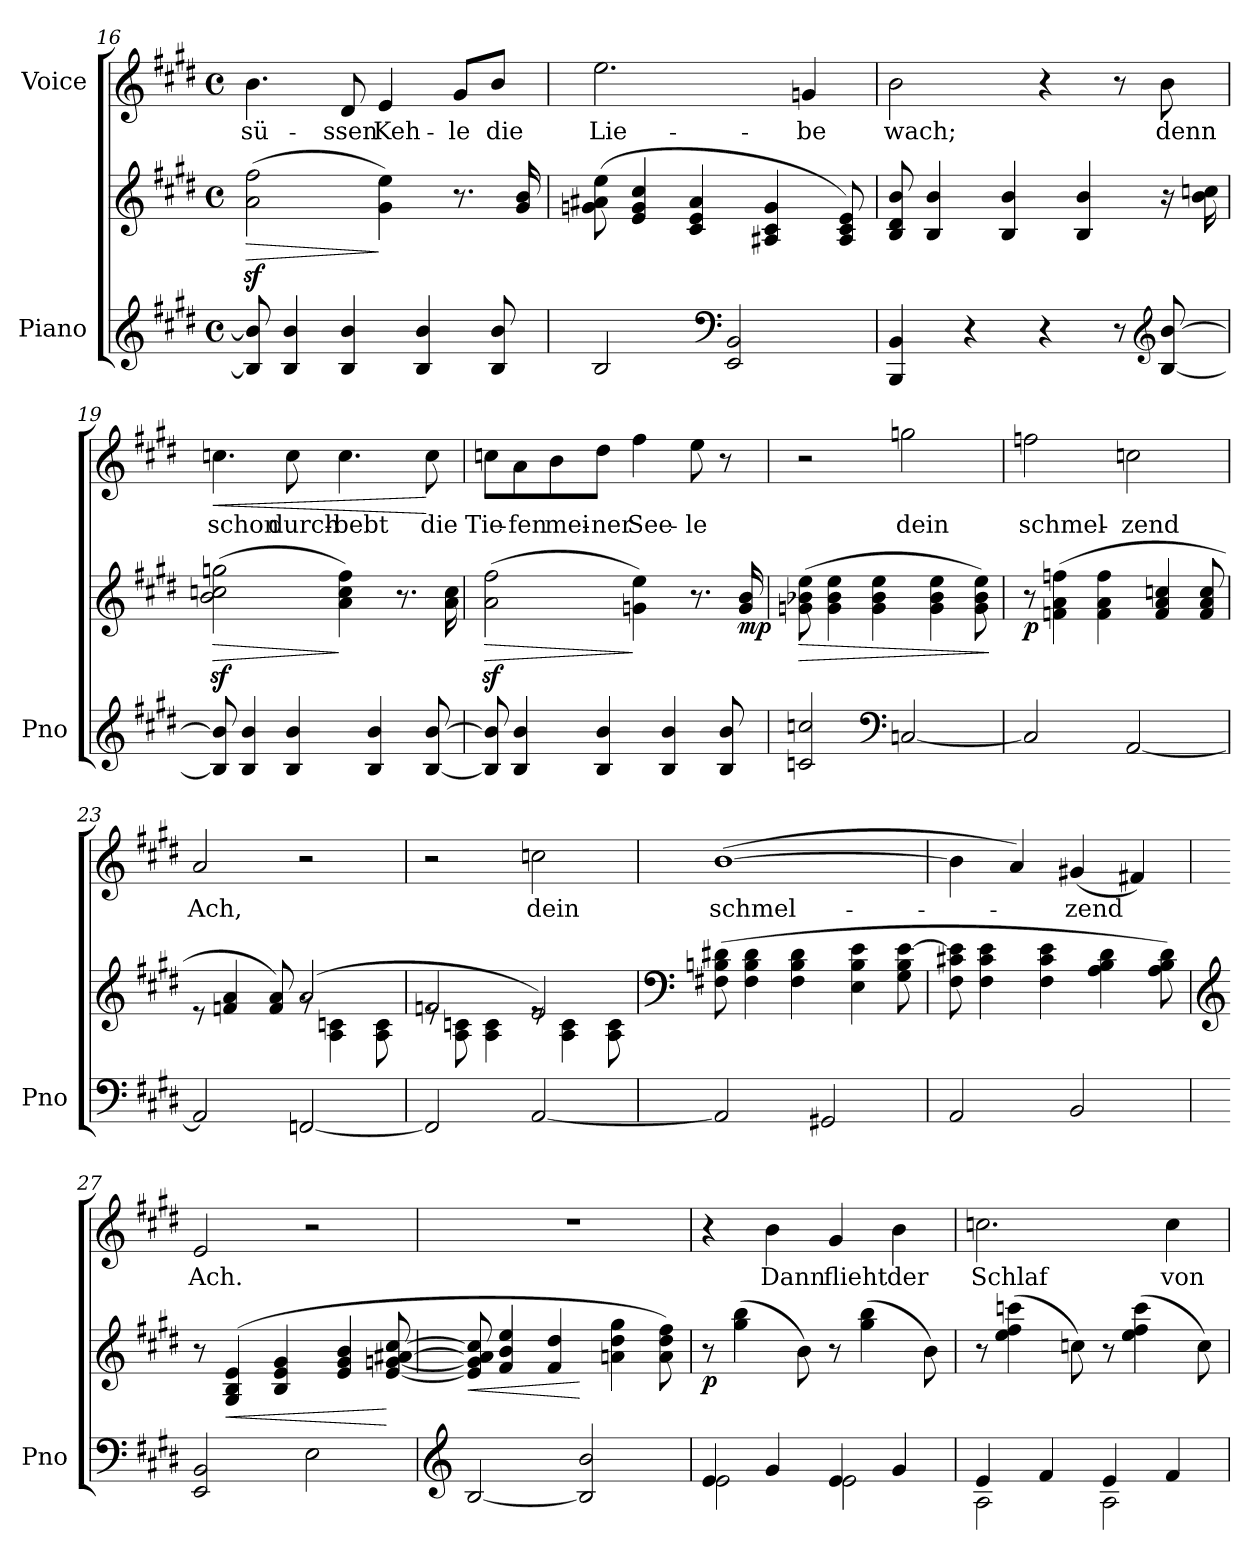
**kern	**kern	**dynam	**kern	**text	**dynam
*part2	*part2	*part2	*part1	*part1	*part1
*staff3	*staff2	*staff2/3	*staff1	*staff1	*staff1
*I"Piano	*	*	*I"Voice	*	*
*I'Pno	*	*	*	*	*
*clefG2	*clefG2	*	*clefG2	*	*
*k[f#c#g#d#]	*k[f#c#g#d#]	*	*k[f#c#g#d#]	*	*
*M4/4	*M4/4	*	*M4/4	*	*
*met(c)	*met(c)	*	*met(c)	*	*
=16	=16	=16	=16	=16	=16
!	!	!LO:HP:b	!	!LO:LY:b	!
8B/] 8b/]	(>2a\z< 2ff#\z<	>	4.b\	sü-	.
4B/ 4b/	.	.	.	.	.
!	!	!	!	!LO:LY:b	!
4B/ 4b/	.	.	8d#/	-ssen	.
!	!	!	!	!LO:LY:b	!
.	4g#\ 4ee\)	]	4e/	Keh-	.
4B/ 4b/	.	.	.	.	.
!	!	!	!	!LO:LY:b	!
.	8.r	.	8g#/L	-le	.
!	!	!	!	!LO:LY:b	!
8B/ 8b/	.	.	8b/J	die	.
.	16g#/ 16b/	.	.	.	.
=17	=17	=17	=17	=17	=17
!	!	!	!	!LO:LY:b	!
2B/	(>8gn\ 8a#X\ 8ee\	.	2.ee\	Lie-	.
.	4e/ 4g/ 4cc#/	.	.	.	.
.	4c#/ 4e/ 4a#/	.	.	.	.
*clefF4	*	*	*	*	*
2EE/ 2BB/	.	.	.	.	.
.	4A#X/ 4c#/ 4g/	.	.	.	.
!	!	!	!	!LO:LY:b	!
.	.	.	4gn/	-be	.
.	8A#/ 8c#/ 8e/)	.	.	.	.
!!LO:LB:g=z
=18	=18	=18	=18	=18	=18
!	!	!	!	!LO:LY:b	!
4BBB/ 4BB/	8B/ 8d#/ 8b/	.	2b\	wach;	.
.	4B/ 4b/	.	.	.	.
4r	.	.	.	.	.
.	4B/ 4b/	.	.	.	.
4r	.	.	4r	.	.
.	4B/ 4b/	.	.	.	.
8r	.	.	8r	.	.
*clefG2	*	*	*	*	*
!	!	!	!	!LO:LY:b	!
[8B/ [8b/	16r	.	8b\	denn	.
.	16b\ 16ccn\	.	.	.	.
=19	=19	=19	=19	=19	=19
!	!	!LO:HP:b	!	!LO:LY:b	!LO:HP:b
8B/] 8b/]	(>2b\z< 2ccn\z< 2ggn\z<	>	4.ccn\	schon	<
4B/ 4b/	.	.	.	.	.
!	!	!	!	!LO:LY:b	!
4B/ 4b/	.	.	8cc\	durch-	.
!	!	!	!	!LO:LY:b	!
.	4a\ 4cc\ 4ff#\)	]	4.cc\	-bebt	.
4B/ 4b/	.	.	.	.	.
.	8.r	.	.	.	.
!	!	!	!	!LO:LY:b	!
[8B/ [8b/	.	.	8cc\	die	[
.	16a\ 16cc\	.	.	.	.
=20	=20	=20	=20	=20	=20
!	!	!LO:HP:b	!	!LO:LY:b	!
8B/] 8b/]	(>2a\z< 2ff#\z<	>	8ccn\L	Tie-	.
!	!	!	!	!LO:LY:b	!
4B/ 4b/	.	.	8a\	-fen	.
!	!	!	!	!LO:LY:b	!
.	.	.	8b\	mei-	.
!	!	!	!	!LO:LY:b	!
4B/ 4b/	.	.	8dd#\J	-ner	.
!	!	!	!	!LO:LY:b	!
.	4gn\ 4ee\)	]	4ff#\	See-	.
4B/ 4b/	.	.	.	.	.
!	!	!	!	!LO:LY:b	!
.	8.r	.	8ee\	-le	.
8B/ 8b/	.	.	8r	.	.
!	!	!LO:DY:b	!	!	!
.	16g/ 16b/	mp	.	.	.
!!LO:LB:g=z
=21	=21	=21	=21	=21	=21
!	!	!LO:HP:b	!	!	!
2cn/ 2ccn/	(>8gn\ 8b-X\ 8ee\	>	2r	.	.
.	4g\ 4b-\ 4ee\	.	.	.	.
.	4g\ 4b-\ 4ee\	.	.	.	.
*clefF4	*	*	*	*	*
!	!	!	!	!LO:LY:b	!
[2Cn/	.	.	2ggn\	dein	.
.	4g\ 4b-\ 4ee\	.	.	.	.
.	8g\ 8b-\ 8ee\)	.	.	.	.
.	.	]	.	.	.
=22	=22	=22	=22	=22	=22
!	!	!LO:DY:b	!	!LO:LY:b	!
2C/]	8r	p	2ffn\	schmel-	.
.	(>4fn\ 4a\ 4ffn\	.	.	.	.
.	4f\ 4a\ 4ff\	.	.	.	.
!	!	!	!	!LO:LY:b	!
[2AA/	.	.	2ccn\	-zend	.
.	4f/ 4a/ 4ccn/	.	.	.	.
.	8f/ 8a/ 8cc/	.	.	.	.
=23	=23	=23	=23	=23	=23
*	*^	*	*	*	*
!	!	!	!	!	!LO:LY:b	!
2AA/]	8re	2rgyy	.	2a/	Ach,	.
.	4fn/ 4a/	.	.	.	.	.
.	8f/ 8a/)	.	.	.	.	.
[2FFn/	(>2a/	8rg	.	2r	.	.
.	.	4A\ 4cn\	.	.	.	.
.	.	8A\ 8c\	.	.	.	.
=24	=24	=24	=24	=24	=24	=24
2FF/]	2fn/	8re	.	2r	.	.
.	.	8A\ 8cn\	.	.	.	.
.	.	4A\ 4c\	.	.	.	.
!	!	!	!	!	!LO:LY:b	!
[2AA/	2e/)	8re	.	2ccn\	dein	.
.	.	4A\ 4c\	.	.	.	.
.	.	8A\ 8c\	.	.	.	.
*	*v	*v	*	*	*	*
!!LO:LB:g=z
=25	=25	=25	=25	=25	=25
*	*clefF4	*	*	*	*
*	*^	*	*	*	*
!	!	!	!	!	!LO:LY:b	!
*	*v	*v	*	*	*	*
2AA/]	(>8F#X\ 8Bn\ 8d#X\	.	(>[1b	schmel-	.
.	4F#\ 4B\ 4d#\	.	.	.	.
.	4F#\ 4B\ 4d#\	.	.	.	.
2GG#X/	.	.	.	.	.
.	4E\ 4B\ 4e\	.	.	.	.
.	8G#\ 8B\ [8e\	.	.	.	.
=26	=26	=26	=26	=26	=26
2AA/	8F#\ 8c#X\ 8e\]	.	4b\]	.	.
.	4F#\ 4c#\ 4e\	.	.	.	.
.	.	.	4a/)	.	.
.	4F#\ 4c#\ 4e\	.	.	.	.
!	!	!	!	!LO:LY:b	!
2BB/	.	.	(<4g#X/	-zend	.
.	4A\ 4B\ 4d#\	.	.	.	.
.	.	.	4f#X/)	.	.
.	8A\ 8B\ 8d#\)	.	.	.	.
=27	=27	=27	=27	=27	=27
*	*clefG2	*	*	*	*
!	!	!	!	!LO:LY:b	!
2EE/ 2BB/	8r	.	2e/	Ach.	.
!	!	!LO:HP:b	!	!	!
.	(>4G#/ 4B/ 4e/	<	.	.	.
.	4B/ 4e/ 4g#/	.	.	.	.
2E\	.	.	2r	.	.
.	4e/ 4g#/ 4b/	.	.	.	.
.	[8e/ [8gn/ [8a#X/ [8cc#/	[	.	.	.
=28	=28	=28	=28	=28	=28
*clefG2	*	*	*	*	*
!	!	!LO:HP:b	!	!	!
*	*^	*	*	*	*
[2B/	8e/] 8g/] 8a#/] 8cc#/]	2rAyy	<	1r	.	.
.	4f#/ 4b/ 4ee/	.	.	.	.	.
.	4f#/ 4dd#/	.	.	.	.	.
2B/] 2b/	.	2rcyy	[	.	.	.
.	4an\ 4dd#\ 4gg#\	.	.	.	.	.
.	8a\ 8dd#\ 8ff#\)	.	.	.	.	.
*	*v	*v	*	*	*	*
!!LO:PB:g=z
=29	=29	=29	=29	=29	=29
*^	*	*	*	*	*
!	!	!	!LO:DY:b	!	!	!
4e/	2e\	8r	p	4r	.	.
.	.	(>4gg#\ 4bb\	.	.	.	.
!	!	!	!	!	!LO:LY:b	!
4g#/	.	.	.	4b\	Dann	.
.	.	8b\)	.	.	.	.
!	!	!	!	!	!LO:LY:b	!
4e/	2e\	8r	.	4g#/	flieht	.
.	.	(>4gg#\ 4bb\	.	.	.	.
!	!	!	!	!	!LO:LY:b	!
4g#/	.	.	.	4b\	der	.
.	.	8b\)	.	.	.	.
=30	=30	=30	=30	=30	=30	=30
!	!	!	!	!	!LO:LY:b	!
4e/	2A\	8r	.	2.ccn\	Schlaf	.
.	.	(>4ee\ 4ff#\ 4cccn\	.	.	.	.
4f#/	.	.	.	.	.	.
.	.	8ccn\)	.	.	.	.
4e/	2A\	8r	.	.	.	.
.	.	(>4ee\ 4ff#\ 4ccc\	.	.	.	.
!	!	!	!	!	!LO:LY:b	!
4f#/	.	.	.	4cc\	von	.
.	.	8cc\)	.	.	.	.
*v	*v	*	*	*	*	*
=	=	=	=	=	=
*-	*-	*-	*-	*-	*-
